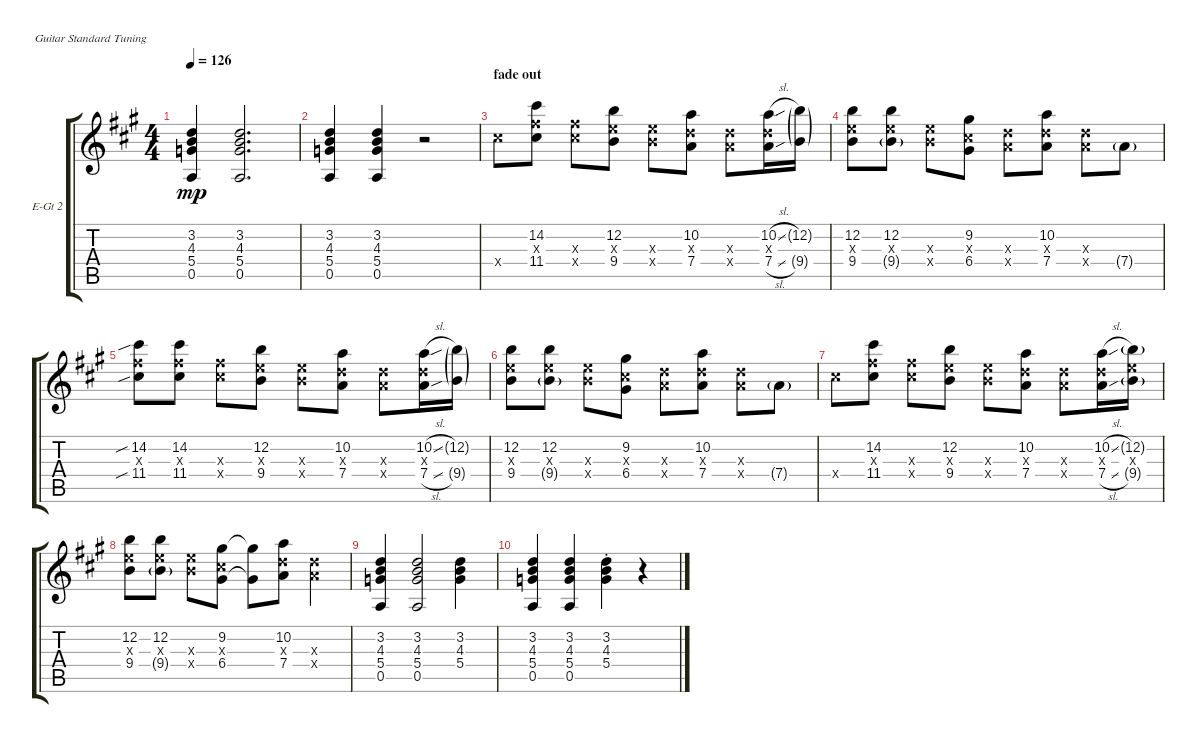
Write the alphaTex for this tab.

\bracketExtendMode groupsimilarinstruments
\firstSystemTrackNameOrientation horizontal
\otherSystemsTrackNameOrientation horizontal
\track ("E-Guitar 2 (single notes)" "E-Gt 2") {instrument electricguitarclean}
\staff {score tabs}
\tuning (E4 B3 G3 D3 A2 E2)
\ts (4 4)
\tempo 126
\clef g2
\ks a
(0.5 5.4 4.3 3.2).4{dy mp} (0.5 5.4 4.3 3.2).2{d} |
(0.5 5.4 4.3 3.2).4 (0.5 5.4 4.3 3.2).4 r.2 |
\section ("" "fade out")
11.4{x}.8 (11.4 14.2 11.3{x}).8 (11.4{x} 11.3{x}).8 (9.4 12.2 9.3{x}).8 (9.4{x} 9.3{x}).8 (7.4 10.2 7.3{x}).8 (7.4{x} 7.3{x}).8 (7.4{sl} 10.2{sl} 7.3{x}).16 (9.4{g} 12.2{g}).16 |
(9.4 12.2 9.3{x}).8 (9.4{g} 12.2 9.3{x}).8 (9.4{x} 9.3{x}).8 (6.4 9.2 6.3{x}).8 (7.3{x} 7.4{x}).8 (7.4 10.2 7.3{x}).8 (7.4{x} 7.3{x}).8 7.4{g}.8 |
(11.4{sib} 14.2{sib} 11.3{x}).8 (11.4 14.2 11.3{x}).8 (11.4{x} 11.3{x}).8 (9.4 12.2 9.3{x}).8 (9.4{x} 9.3{x}).8 (7.4 10.2 7.3{x}).8 (7.4{x} 7.3{x}).8 (7.4{sl} 10.2{sl} 7.3{x}).16 (9.4{g} 12.2{g}).16 |
(9.4 12.2 9.3{x}).8 (9.4{g} 12.2 9.3{x}).8 (9.4{x} 9.3{x}).8 (6.4 9.2 6.3{x}).8 (7.3{x} 7.4{x}).8 (7.4 10.2 7.3{x}).8 (7.4{x} 7.3{x}).8 7.4{g}.8 |
11.4{x}.8 (11.4 14.2 11.3{x}).8 (11.4{x} 11.3{x}).8 (9.4 12.2 9.3{x}).8 (9.4{x} 9.3{x}).8 (7.4 10.2 7.3{x}).8 (7.4{x} 7.3{x}).8 (7.4{sl} 10.2{sl} 7.3{x}).16 (9.4{g} 9.3{x} 12.2{g}).16 |
(9.4 12.2 9.3{x}).8 (9.4{g} 12.2 9.3{x}).8 (9.4{x} 9.3{x}).8 (6.4 9.2 6.3{x}).8 (6.4{t} 9.2{t}).8 (7.4 10.2 7.3{x}).8 (7.4{x} 7.3{x}).4 |
(0.5 5.4 4.3 3.2).4 (0.5 5.4 4.3 3.2).2 (5.4 4.3 3.2).4 |
(0.5 5.4 4.3 3.2).4 (0.5 5.4 4.3 3.2).4 (5.4 4.3 3.2{st}).4 r.4
